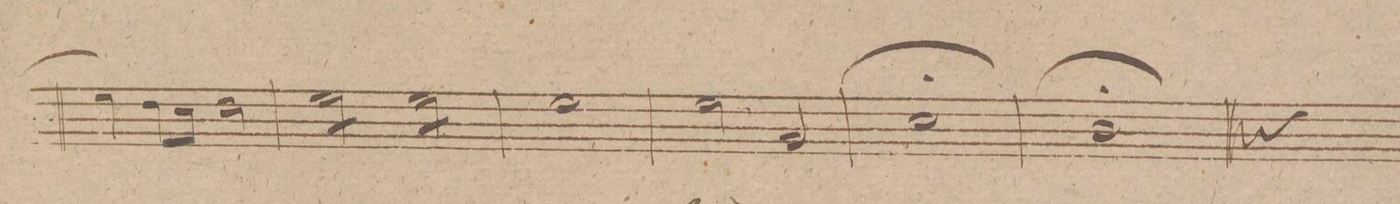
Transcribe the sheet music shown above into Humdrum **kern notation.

**kern	**dynam
*I"Oboe 2do in	*
*clefG2	*
*k[f#c#g#d#]	*
*met(c)	*
*M4/4	*
4ee\]	.
8dd#\L	.
8cc#\J	.
2dd#\	.
=76	=76
*tremolo	*
8ee\L	.
8ee\	.
8ee\	.
8ee\J	.
8ee\L	.
8ee\	.
8ee\	.
8ee\J	.
=77	=77
1ee\	.
=78	=78
2ee\	.
2g#/	.
=79	=79
1cc#\;	.
=80	=80
1b\;	.
==	==
*-	*-
